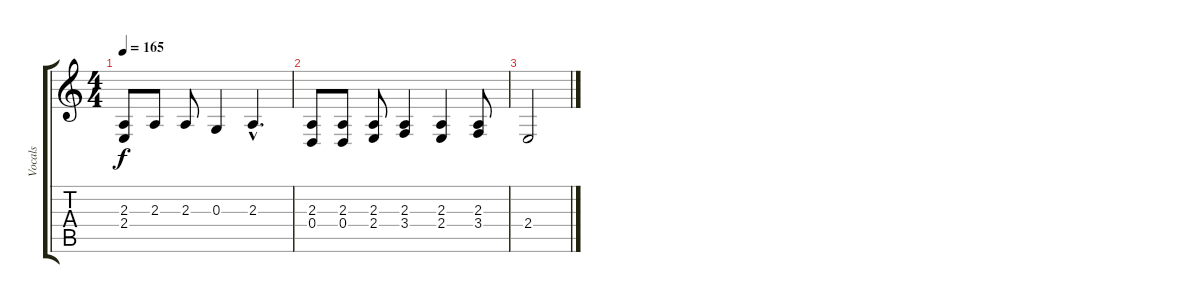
\track ("Vocals" "Vocals") {instrument clarinet}
\staff {score tabs}
\tuning (E4 B3 G3 D3 A2 E2) {hide}
\ts (4 4)
\tempo 165
\clef g2
\ks c
(2.3 2.4).8{dy f} 2.3.8 2.3.8 0.3.4 2.3{hac}.4{d} |
(2.3 0.4).8 (2.3 0.4).8 (2.3 2.4).8 (2.3 3.4).4 (2.3 2.4).4 (2.3 3.4).8 |
2.4.2
